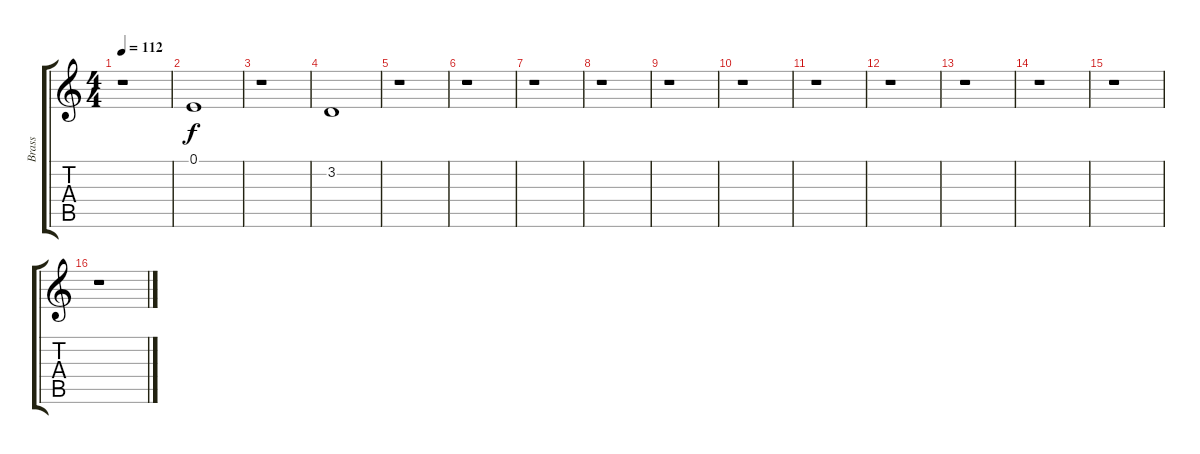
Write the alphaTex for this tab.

\track ("Brass" "Brass") {instrument brasssection}
\staff {score tabs}
\tuning (E4 B3 G3 D3 A2 E2) {hide}
\ts (4 4)
\tempo 112
\clef g2
\ks c
r.1{dy f} |
0.1.1 |
r.1 |
3.2.1 |
r.1 |
r.1 |
r.1 |
r.1 |
r.1 |
r.1 |
r.1 |
r.1 |
r.1 |
r.1 |
r.1 |
r.1
